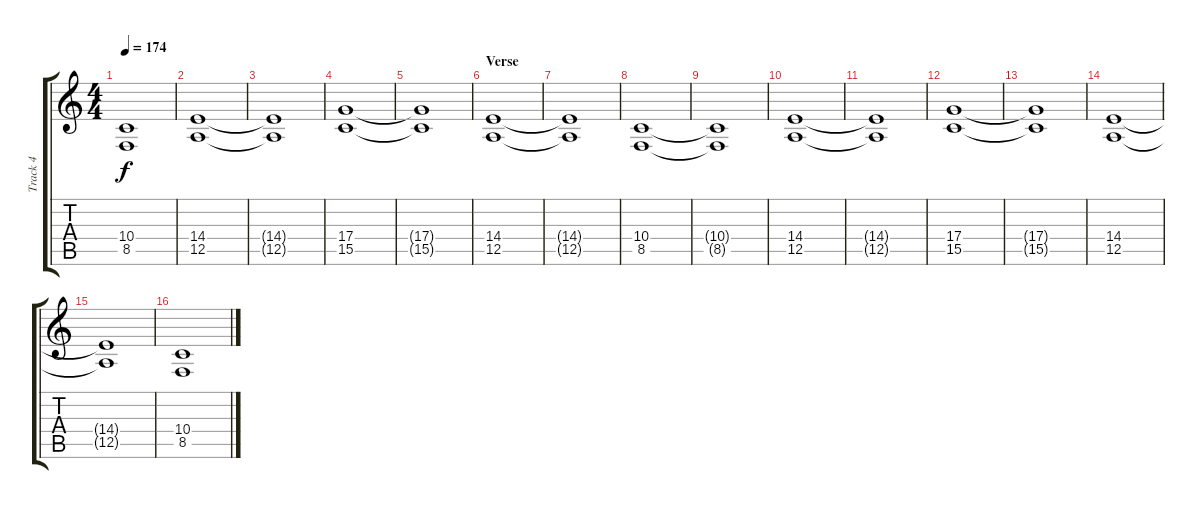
\track ("Track 4" "Track 4") {instrument synthstrings2}
\staff {score tabs}
\tuning (E4 B3 G3 D3 A2 E2) {hide}
\ts (4 4)
\tempo 174
\clef g2
\ks c
(10.4{t} 8.5{t}).1{dy f} |
(14.4 12.5).1 |
(14.4{t} 12.5{t}).1 |
(17.4 15.5).1 |
(17.4{t} 15.5{t}).1 |
\section ("" "Verse")
(14.4 12.5).1{instrument pad2warm} |
(14.4{t} 12.5{t}).1 |
(10.4 8.5).1 |
(10.4{t} 8.5{t}).1 |
(14.4 12.5).1 |
(14.4{t} 12.5{t}).1 |
(17.4 15.5).1 |
(17.4{t} 15.5{t}).1 |
(14.4 12.5).1{instrument pad2warm} |
(14.4{t} 12.5{t}).1 |
(10.4 8.5).1
